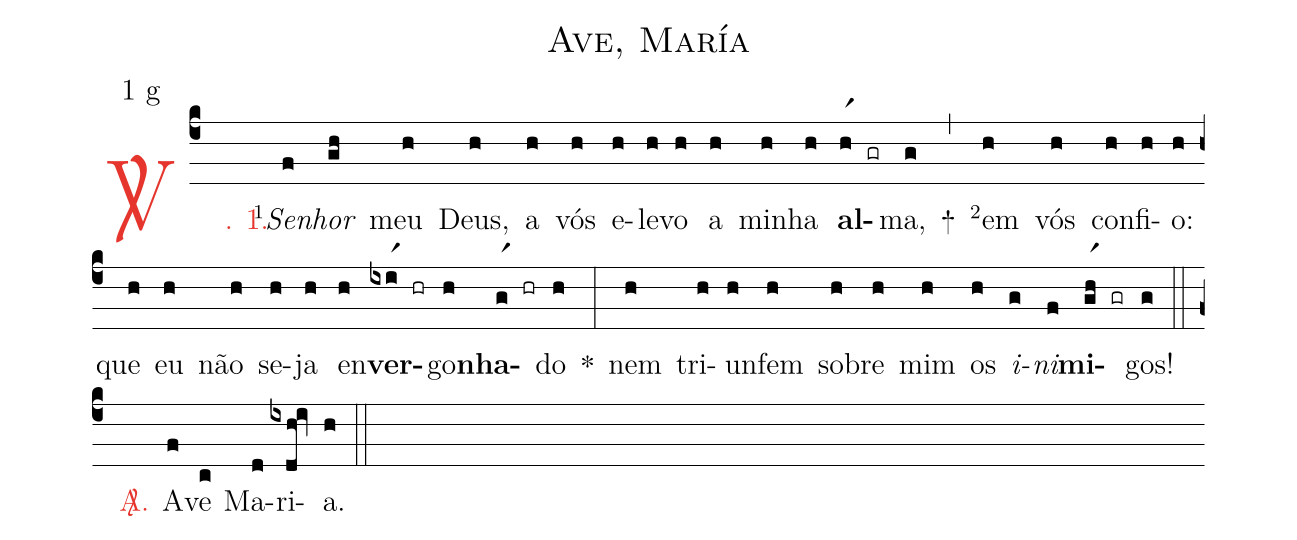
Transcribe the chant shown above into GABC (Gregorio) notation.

name: Ave, María;
mode: 1;
mode-differentia: g;
%%
(c4)

<c><sp>V/</sp>. 1.</c>() <v>\VSup{1}</v><i>Se</i>(f)<i>nhor</i>(gh) meu(h) Deus,(h) a(h) vós(h) e(h)le(h)vo(h) a(h) mi(h)nha(h) <b>al</b>(hr1 gr)ma,(g) +(,) <v>\VSup{2}</v>em(h) vós(h) con(h)fi(h)o:(h) que(h) eu(h) não(h) se(h)ja(h) en(h)<b>ver</b>(ixir1 hr)go(h)<b>nha</b>(gr1 hr)do(h) *(:) nem(h) tri(h)un(h)fem(h) so(h)bre(h) mim(h) os(h) <i>i</i>(g)<i>ni</i>(f)<b>mi</b>(ghr1 gr)gos!(g)

(::)

<nlba><c><sp>A/</sp>.</c>() A</nlba>(f)ve(c) Ma(d)ri(ixdh@iv)a.(h)

(::)
